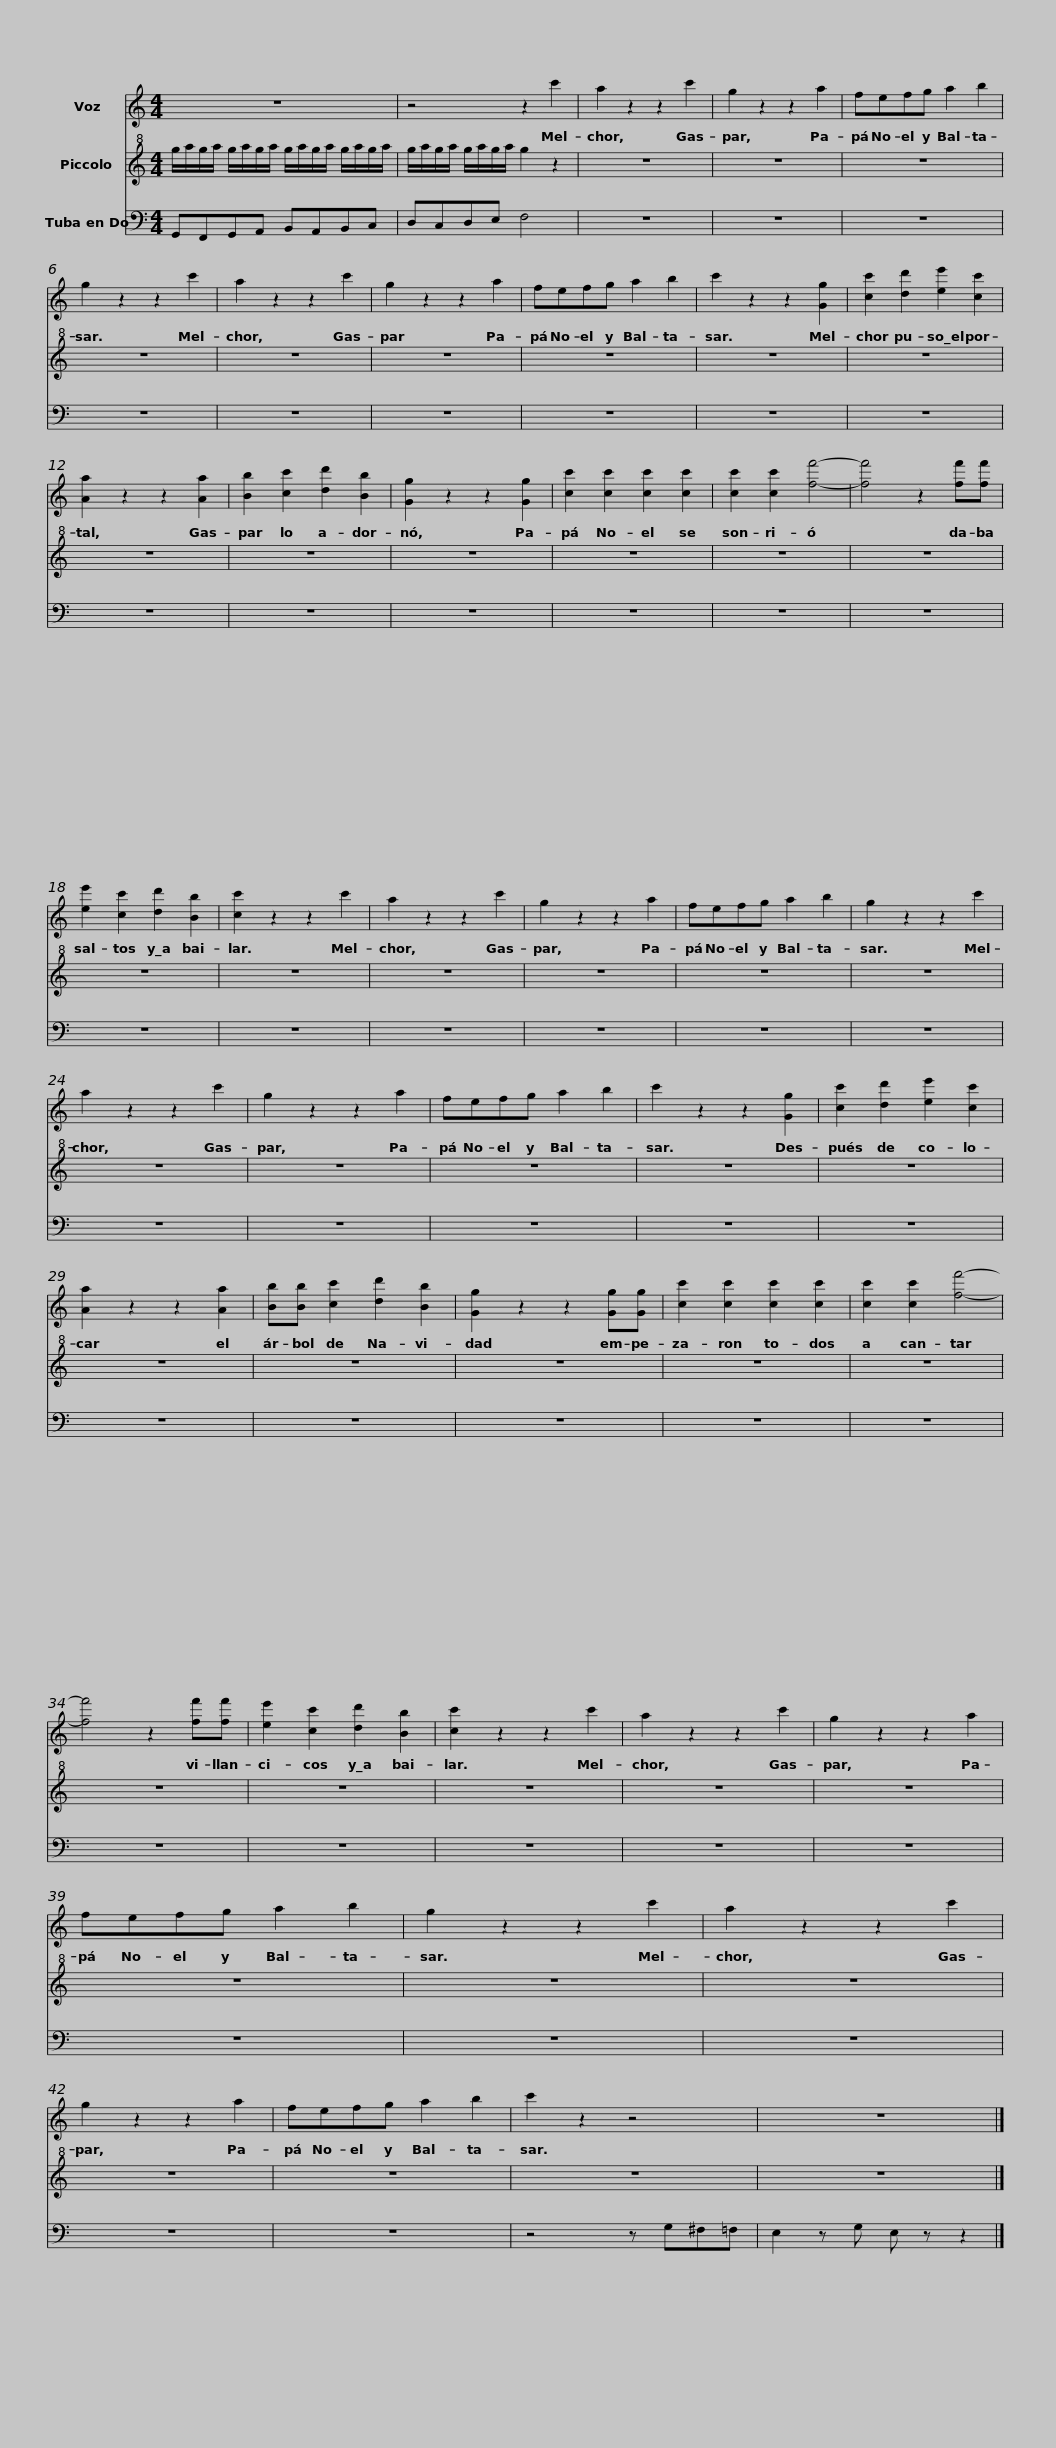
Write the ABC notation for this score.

X:1
%%score 1 2 3
L:1/8
M:4/4
I:linebreak $
K:C
V:1 treble
V:2 treble+8
V:3 bass
V:1
 z8 | z4 z2 c'2 | a2 z2 z2 c'2 | g2 z2 z2 a2 |$ fefg a2 b2 | %5
 g2 z2 z2 c'2 | a2 z2 z2 c'2 | g2 z2 z2 a2 | fefg a2 b2 | c'2 z2 z2 [Gg]2 | %10
 [cc']2 [dd']2 [ee']2 [cc']2 |$ [Aa]2 z2 z2 [Aa]2 | [Bb]2 [cc']2 [dd']2 [Bb]2 | [Gg]2 z2 z2 [Gg]2 | [cc']2 [cc']2 [cc']2 [cc']2 | %15
 [cc']2 [cc']2 [ff']4- | [ff']4 z2 [ff'][ff'] | [ee']2 [cc']2 [dd']2 [Bb]2 |$ [cc']2 z2 z2 c'2 | a2 z2 z2 c'2 | %20
 g2 z2 z2 a2 | fefg a2 b2 | g2 z2 z2 c'2 | a2 z2 z2 c'2 | g2 z2 z2 a2 |$ %25
 fefg a2 b2 | c'2 z2 z2 [Gg]2 | [cc']2 [dd']2 [ee']2 [cc']2 | [Aa]2 z2 z2 [Aa]2 | [Bb][Bb] [cc']2 [dd']2 [Bb]2 | %30
 [Gg]2 z2 z2 [Gg][Gg] |$ [cc']2 [cc']2 [cc']2 [cc']2 | [cc']2 [cc']2 [ff']4- | [ff']4 z2 [ff'][ff'] | [ee']2 [cc']2 [dd']2 [Bb]2 | %35
 [cc']2 z2 z2 c'2 | a2 z2 z2 c'2 | g2 z2 z2 a2 |$ fefg a2 b2 | g2 z2 z2 c'2 | %40
 a2 z2 z2 c'2 | g2 z2 z2 a2 | fefg a2 b2 | c'2 z2 z4 |$ z8 |] %45
V:2
 g/a/g/a/ g/a/g/a/ g/a/g/a/ g/a/g/a/ | g/a/g/a/ g/a/g/a/ g2 z2 | z8 | z8 |$ z8 | %5
 z8 | z8 | z8 | z8 | z8 | %10
 z8 |$ z8 | z8 | z8 | z8 | %15
 z8 | z8 | z8 |$ z8 | z8 | %20
 z8 | z8 | z8 | z8 | z8 |$ %25
 z8 | z8 | z8 | z8 | z8 | %30
 z8 |$ z8 | z8 | z8 | z8 | %35
 z8 | z8 | z8 |$ z8 | z8 | %40
 z8 | z8 | z8 | z8 |$ z8 |] %45
V:3
 G,,F,,G,,A,, B,,A,,B,,C, | D,C,D,E, F,4 | z8 | z8 |$ z8 | %5
 z8 | z8 | z8 | z8 | z8 | %10
 z8 |$ z8 | z8 | z8 | z8 | %15
 z8 | z8 | z8 |$ z8 | z8 | %20
 z8 | z8 | z8 | z8 | z8 |$ %25
 z8 | z8 | z8 | z8 | z8 | %30
 z8 |$ z8 | z8 | z8 | z8 | %35
 z8 | z8 | z8 |$ z8 | z8 | %40
 z8 | z8 | z8 | z4 z G,^F,=F, |$ E,2 z G, E, z z2 |] %45
